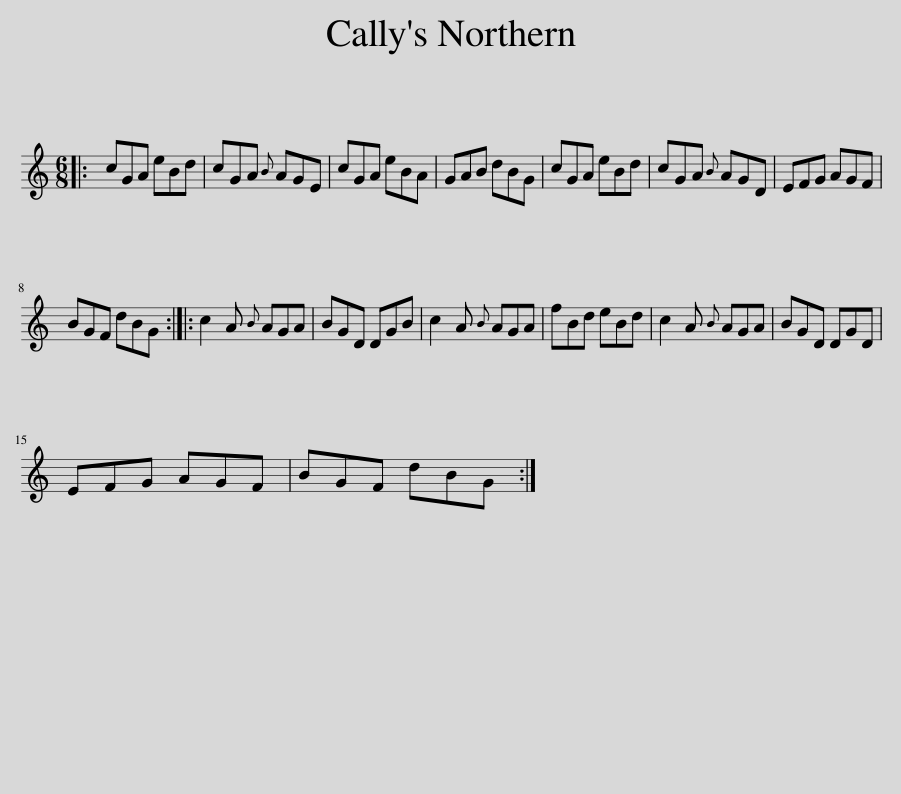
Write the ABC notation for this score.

X:1
L:1/8
M:6/8
I:linebreak $
K:C
V:1 treble
V:1
|: cGA eBd | cGA{B} AGE | cGA eBA | GAB dBG | cGA eBd | %5
 cGA{B} AGD | EFG AGF |$ BGF dBG :: c2 A{B} AGA | BGD DGB | %10
 c2 A{B} AGA | fBd eBd | c2 A{B} AGA | BGD DGD |$ EFG AGF | %15
 BGF dBG :| %16
